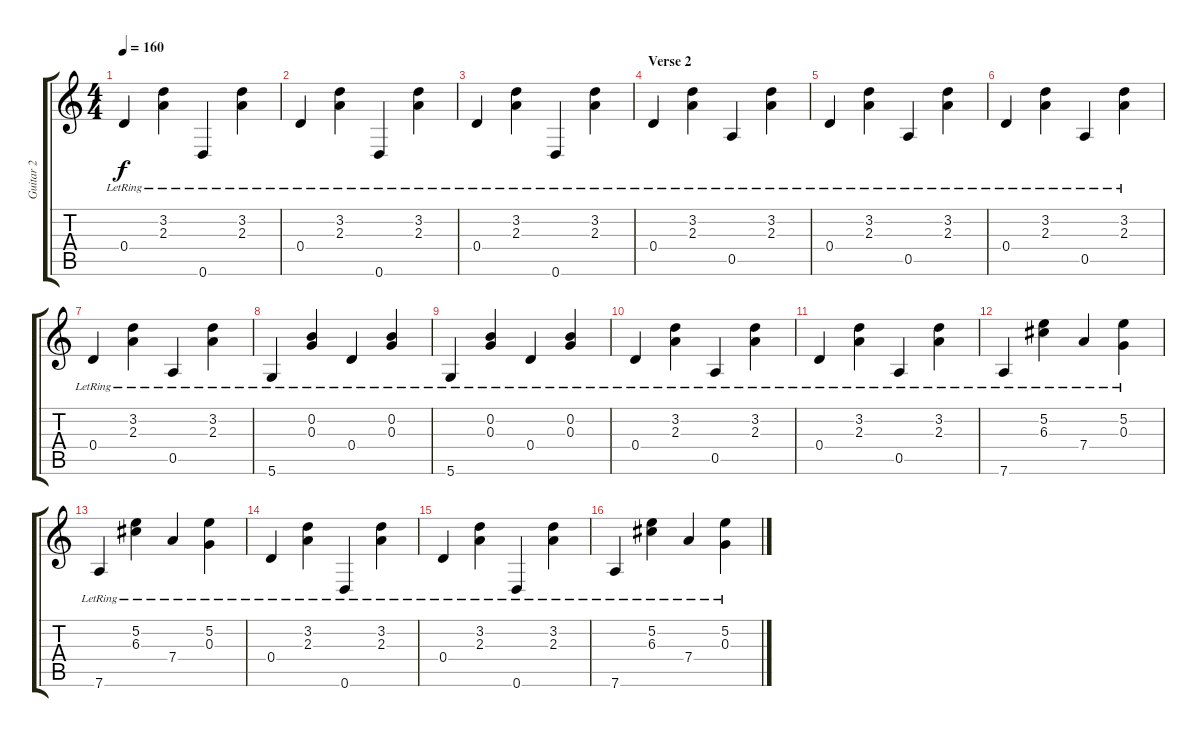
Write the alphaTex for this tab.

\track ("Guitar 2" "Guitar 2") {instrument electricguitarclean}
\staff {score tabs}
\tuning (E4 B3 G3 D3 A2 D2) {hide}
\ts (4 4)
\tempo 160
\clef g2
\ks c
0.4{lr}.4{dy f} (3.2{lr} 2.3{lr}).4 0.6{lr}.4 (3.2{lr} 2.3{lr}).4 |
0.4{lr}.4 (3.2{lr} 2.3{lr}).4 0.6{lr}.4 (3.2{lr} 2.3{lr}).4 |
0.4{lr}.4 (3.2{lr} 2.3{lr}).4 0.6{lr}.4 (3.2{lr} 2.3{lr}).4 |
\section ("" "Verse 2")
0.4{lr}.4 (3.2{lr} 2.3{lr}).4 0.5{lr}.4 (3.2{lr} 2.3{lr}).4 |
0.4{lr}.4 (3.2{lr} 2.3{lr}).4 0.5{lr}.4 (3.2{lr} 2.3{lr}).4 |
0.4{lr}.4 (3.2{lr} 2.3{lr}).4 0.5{lr}.4 (3.2{lr} 2.3{lr}).4 |
0.4{lr}.4 (3.2{lr} 2.3{lr}).4 0.5{lr}.4 (3.2{lr} 2.3{lr}).4 |
5.6{lr}.4 (0.2{lr} 0.3{lr}).4 0.4{lr}.4 (0.2{lr} 0.3{lr}).4 |
5.6{lr}.4 (0.2{lr} 0.3{lr}).4 0.4{lr}.4 (0.2{lr} 0.3{lr}).4 |
0.4{lr}.4 (3.2{lr} 2.3{lr}).4 0.5{lr}.4 (3.2{lr} 2.3{lr}).4 |
0.4{lr}.4 (3.2{lr} 2.3{lr}).4 0.5{lr}.4 (3.2{lr} 2.3{lr}).4 |
7.6{lr}.4 (5.2{lr} 6.3{lr}).4 7.4{lr}.4 (5.2{lr} 0.3{lr}).4 |
7.6{lr}.4 (5.2{lr} 6.3{lr}).4 7.4{lr}.4 (5.2{lr} 0.3{lr}).4 |
0.4{lr}.4 (3.2{lr} 2.3{lr}).4 0.6{lr}.4 (3.2{lr} 2.3{lr}).4 |
0.4{lr}.4 (3.2{lr} 2.3{lr}).4 0.6{lr}.4 (3.2{lr} 2.3{lr}).4 |
7.6{lr}.4 (5.2{lr} 6.3{lr}).4 7.4{lr}.4 (5.2{lr} 0.3{lr}).4
